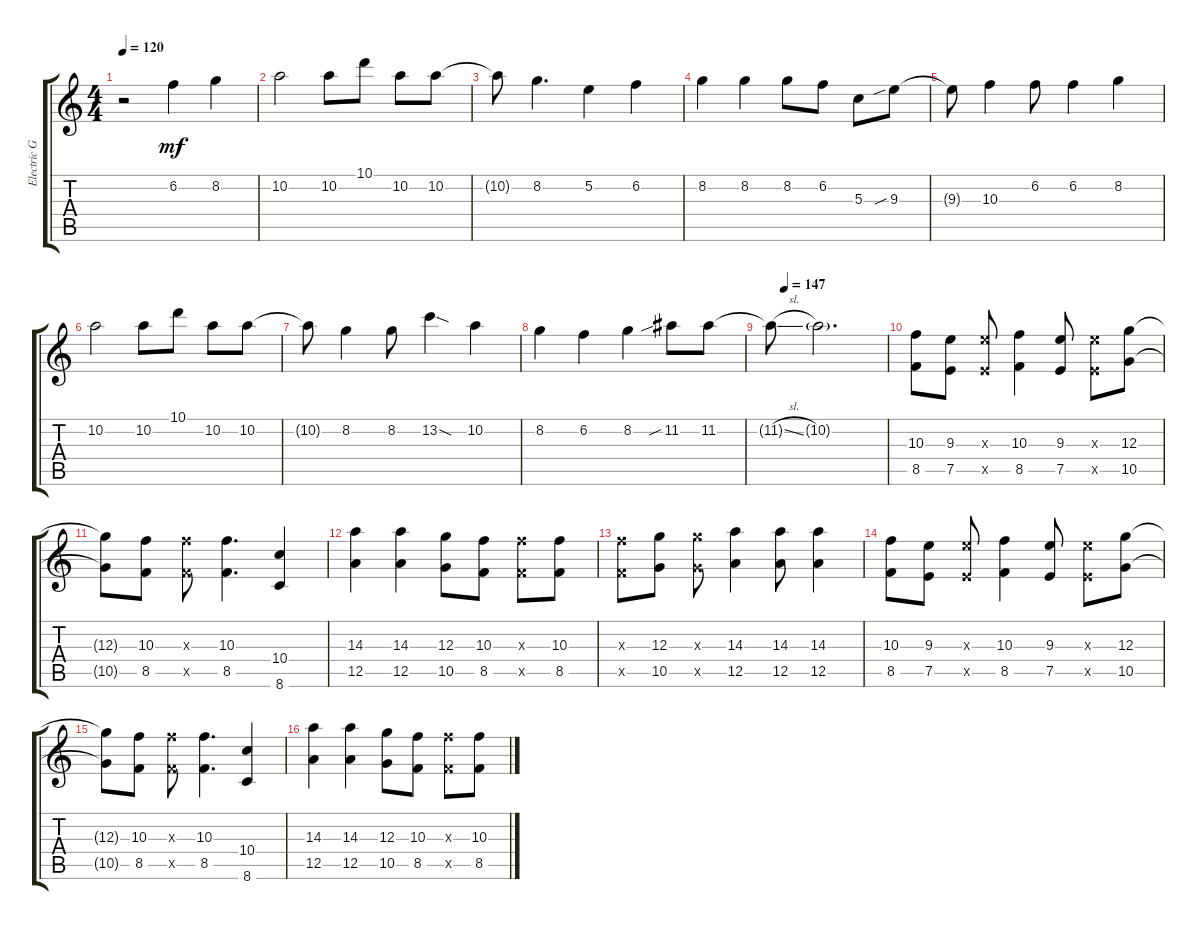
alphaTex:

\track ("Electric Guitar" "Electric G") {instrument overdrivenguitar}
\staff {score tabs}
\tuning (E4 B3 G3 D3 A2 E2) {hide}
\ts (4 4)
\tempo 120
\clef g2
\ks c
r.2{dy mf instrument overdrivenguitar} 6.2.4 8.2.4 |
10.2.2 10.2.8 10.1.8 10.2.8 10.2.8 |
10.2{t}.8 8.2.4{d} 5.2.4 6.2.4 |
8.2.4 8.2.4 8.2.8 6.2.8 5.3.8 9.3{sib}.8 |
9.3{t}.8 10.3.4 6.2.8 6.2.4 8.2.4 |
10.2.2 10.2.8 10.1.8 10.2.8 10.2.8 |
10.2{t}.8 8.2.4 8.2.8 13.2{sod}.4 10.2.4 |
8.2.4 6.2.4 8.2.4 11.2{sib}.8 11.2.8 |
\tempo (147 0.125)
11.2{sl t}.8 10.2{g}.2{d} |
(10.3 8.5).8 (9.3 7.5).8 (9.3{x} 7.5{x}).8 (10.3 8.5).4 (9.3 7.5).8 (9.3{x} 7.5{x}).8 (12.3 10.5).8 |
(12.3{t} 10.5{t}).8 (10.3 8.5).8 (10.3{x} 8.5{x}).8 (10.3 8.5).4{d} (10.4 8.6).4 |
(14.3 12.5).4 (14.3 12.5).4 (12.3 10.5).8 (10.3 8.5).8 (10.3{x} 8.5{x}).8 (10.3 8.5).8 |
(10.3{x} 8.5{x}).8 (12.3 10.5).8 (12.3{x} 10.5{x}).8 (14.3 12.5).4 (14.3 12.5).8 (14.3 12.5).4 |
(10.3 8.5).8 (9.3 7.5).8 (9.3{x} 7.5{x}).8 (10.3 8.5).4 (9.3 7.5).8 (9.3{x} 7.5{x}).8 (12.3 10.5).8 |
(12.3{t} 10.5{t}).8 (10.3 8.5).8 (10.3{x} 8.5{x}).8 (10.3 8.5).4{d} (10.4 8.6).4 |
(14.3 12.5).4 (14.3 12.5).4 (12.3 10.5).8 (10.3 8.5).8 (10.3{x} 8.5{x}).8 (10.3 8.5).8
